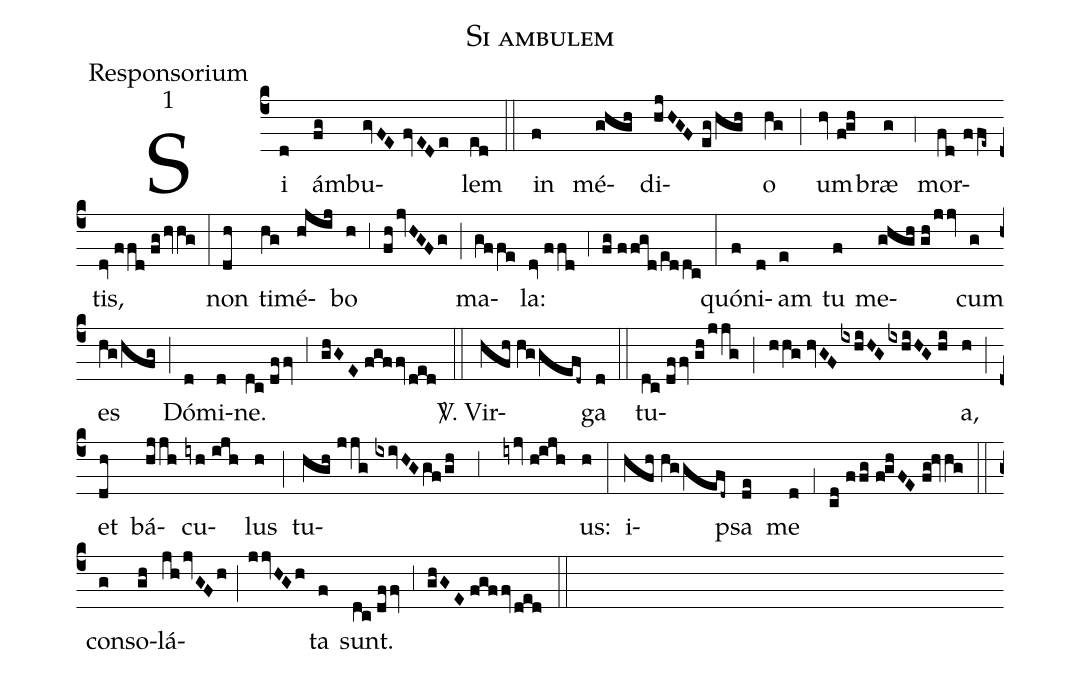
name:Si ambulem;
office-part:Responsorium;
mode:1;
%%
(c4) Si(d) ám(fg)bu(gvFE//fvEDe)lem(ed) (::)
in(f) mé(ghgh)di(hjHGF//eg/hgh)o(hg) (;) um(hv//f!gh)bræ(g) (,4) mor(fd//ffe~)tis,(dv//ffd//fg/hvhg) (:)
non(dh) ti(hg)mé(hjij)bo(h) (,3) (fh/jvHGFg) (;) ma(gffe)la:(dv//ffd) (,4) (fg//ffgd/eddc) (:)
quó(f)ni(d)am(e) tu(f) me(ghgh//gh/jjv)cum(g) es(hg/hfg) (;) Dó(d)mi(d)ne.(dc//dffv) (,3) (ghGE//fgffv/ded) (::)

<sp>V/</sp>. Vir(hfh//hggefd~)ga(d) (::)
tu(dc//dffv//gh/jjg;hhg//hvGF/ixhiHG/ixhiHG//hi)a,(h) (;) et(dh) bá(hjjh)cu(iyh//ijh)lus(h) (;) tu(hgh//jjg//ixivHG/gf/gh;3iyjv//h!ijh)us:(h) (:)
i(hfh//hggefd~)psa(de) me(d) (,1) (cd//ffg//f!ghFE//fg!hvhg) (::)
con(g)so(gh)lá(jh/jvGFh;jjvHGh)ta(f) sunt.(dc//dffv) (,3) (ghGE//fgffv/ded) (::)
